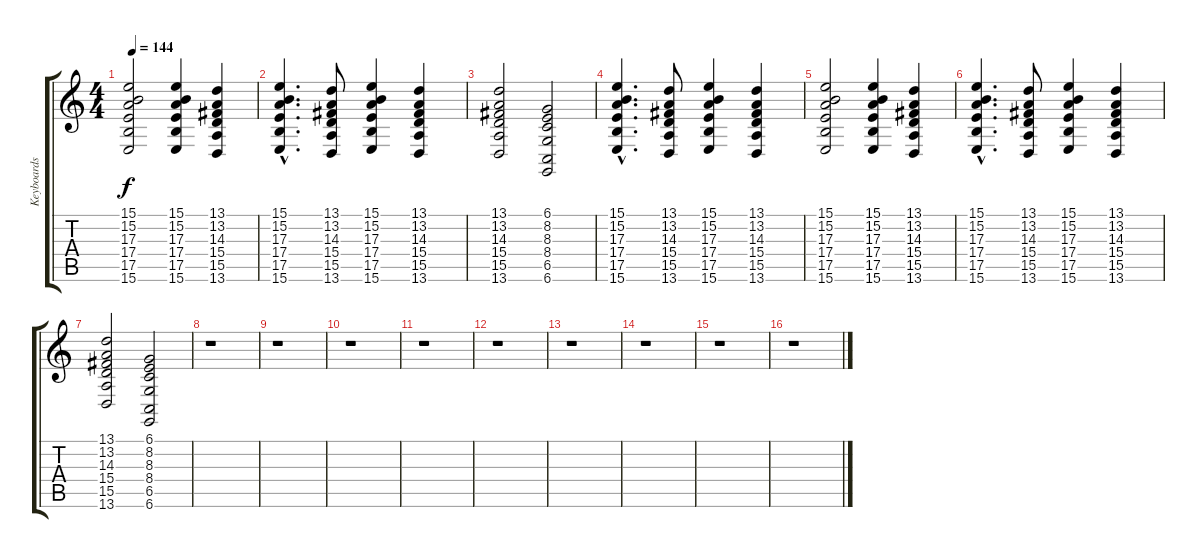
\track ("Keyboards" "Keyboards") {instrument fx5brightness}
\staff {score tabs}
\tuning (Db4 Ab3 E3 B2 Gb2 Db2) {hide}
\ts (4 4)
\tempo 144
\clef g2
\ks c
(15.1 15.2 17.3 17.4 17.5 15.6).2{dy f} (15.1 15.2 17.3 17.4 17.5 15.6).4 (13.1 13.2 14.3 15.4 15.5 13.6).4 |
(15.1{hac} 15.2{hac} 17.3{hac} 17.4{hac} 17.5{hac} 15.6{hac}).4{d} (13.1 13.2 14.3 15.4 15.5 13.6).8 (15.1 15.2 17.3 17.4 17.5 15.6).4 (13.1 13.2 14.3 15.4 15.5 13.6).4 |
(13.1 13.2 14.3 15.4 15.5 13.6).2 (6.1 8.2 8.3 8.4 6.5 6.6).2 |
(15.1{hac} 15.2{hac} 17.3{hac} 17.4{hac} 17.5{hac} 15.6{hac}).4{d} (13.1 13.2 14.3 15.4 15.5 13.6).8 (15.1 15.2 17.3 17.4 17.5 15.6).4 (13.1 13.2 14.3 15.4 15.5 13.6).4 |
(15.1 15.2 17.3 17.4 17.5 15.6).2 (15.1 15.2 17.3 17.4 17.5 15.6).4 (13.1 13.2 14.3 15.4 15.5 13.6).4 |
(15.1{hac} 15.2{hac} 17.3{hac} 17.4{hac} 17.5{hac} 15.6{hac}).4{d} (13.1 13.2 14.3 15.4 15.5 13.6).8 (15.1 15.2 17.3 17.4 17.5 15.6).4 (13.1 13.2 14.3 15.4 15.5 13.6).4 |
(13.1 13.2 14.3 15.4 15.5 13.6).2 (6.1 8.2 8.3 8.4 6.5 6.6).2 |
r.1 |
r.1 |
r.1 |
r.1 |
r.1 |
r.1 |
r.1 |
r.1 |
r.1
